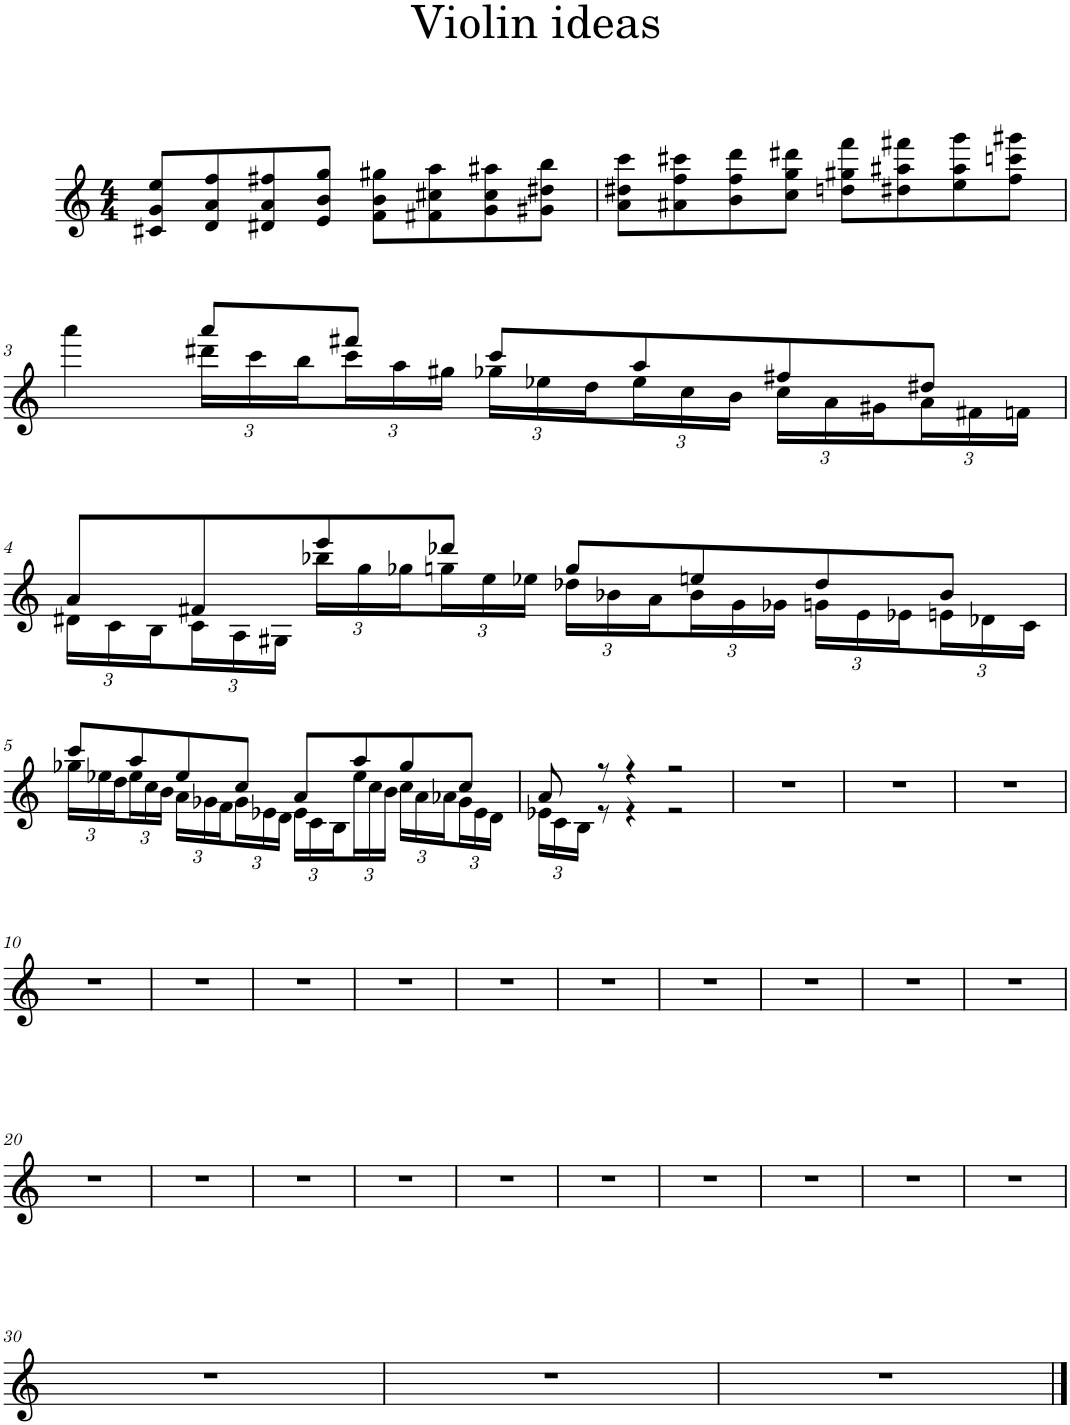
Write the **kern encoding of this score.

**kern
*part1
*staff1
*I"Violin
*I'Vln.
*clefG2
*k[]
*M4/4
=1
8c#X/ 8g/ 8ee/L
8d/ 8a/ 8ff/
8d#X/ 8a/ 8ff#X/
8e/ 8b/ 8gg/J
8f\ 8b\ 8gg#X\L
8f#X\ 8cc#X\ 8aa\
8g\ 8cc#\ 8aa#X\
8g#X\ 8dd#X\ 8bb\J
=2
8a\ 8dd#X\ 8ccc\L
8a#X\ 8ff\ 8ccc#X\
8b\ 8ff\ 8ddd\
8cc\ 8gg\ 8ddd#X\J
8ddn\ 8gg#X\ 8fff\L
8dd#X\ 8aa#X\ 8fff#X\
8ee\ 8aa#\ 8ggg\
8ff\ 8cccn\ 8ggg#X\J
!!LO:LB:g=z
=3
*^
4aaa\	4ryy
*	*Xbrackettup
8aaa/L	24ddd#X\LL
.	24ccc\
.	24bb\
8fff#X/J	24ccc\
.	24aa\
.	24gg#X\JJ
8ccc/L	24gg-X\LL
.	24ee-X\
.	24dd\
8aa/	24ee-\
.	24cc\
.	24b\JJ
8ff#X/	24cc\LL
.	24a\
.	24g#X\
8dd#X/J	24a\
.	24f#X\
.	24fn\JJ
!!LO:LB:g=z	!!
=4	=4
8a/L	24d#X\LL
.	24c\
.	24B\
8f#X/	24c\
.	24A\
.	24G#X\JJ
8eee/	24bb-X\LL
.	24gg\
.	24gg-X\
8ddd-X/J	24ggn\
.	24ee\
.	24ee-X\JJ
8gg/L	24dd-X\LL
.	24b-X\
.	24a\
8een/	24b-\
.	24g\
.	24g-X\JJ
8dd-/	24gn\LL
.	24e\
.	24e-X\
8b-/J	24en\
.	24d-X\
.	24c\JJ
!!LO:LB:g=z	!!
=5	=5
8ccc/L	24gg-X\LL
.	24ee-X\
.	24dd\
8aa/	24ee-\
.	24cc\
.	24b\JJ
8ee-/	24a\LL
.	24g-X\
.	24f\
8cc/J	24g-\
.	24e-X\
.	24d\JJ
8a/L	24e-\LL
.	24c\
.	24B\
8aa/	24ee-\
.	24cc\
.	24b\JJ
8gg-/	24cc\LL
.	24a\
.	24a-X\
8cc/J	24g-\
.	24e-\
.	24d\JJ
=6	=6
8a/	24e-X\LL
.	24c\
.	24B\JJ
8r	8r
4r	4r
2r	2r
*v	*v
=7
1r
=8
1r
=9
1r
!!LO:LB:g=z
=10
1r
=11
1r
=12
1r
=13
1r
=14
1r
=15
1r
=16
1r
=17
1r
=18
1r
=19
1r
!!LO:LB:g=z
=20
1r
=21
1r
=22
1r
=23
1r
=24
1r
=25
1r
=26
1r
=27
1r
=28
1r
=29
1r
!!LO:LB:g=z
=30
1r
=31
1r
=32
1r
==
*-
